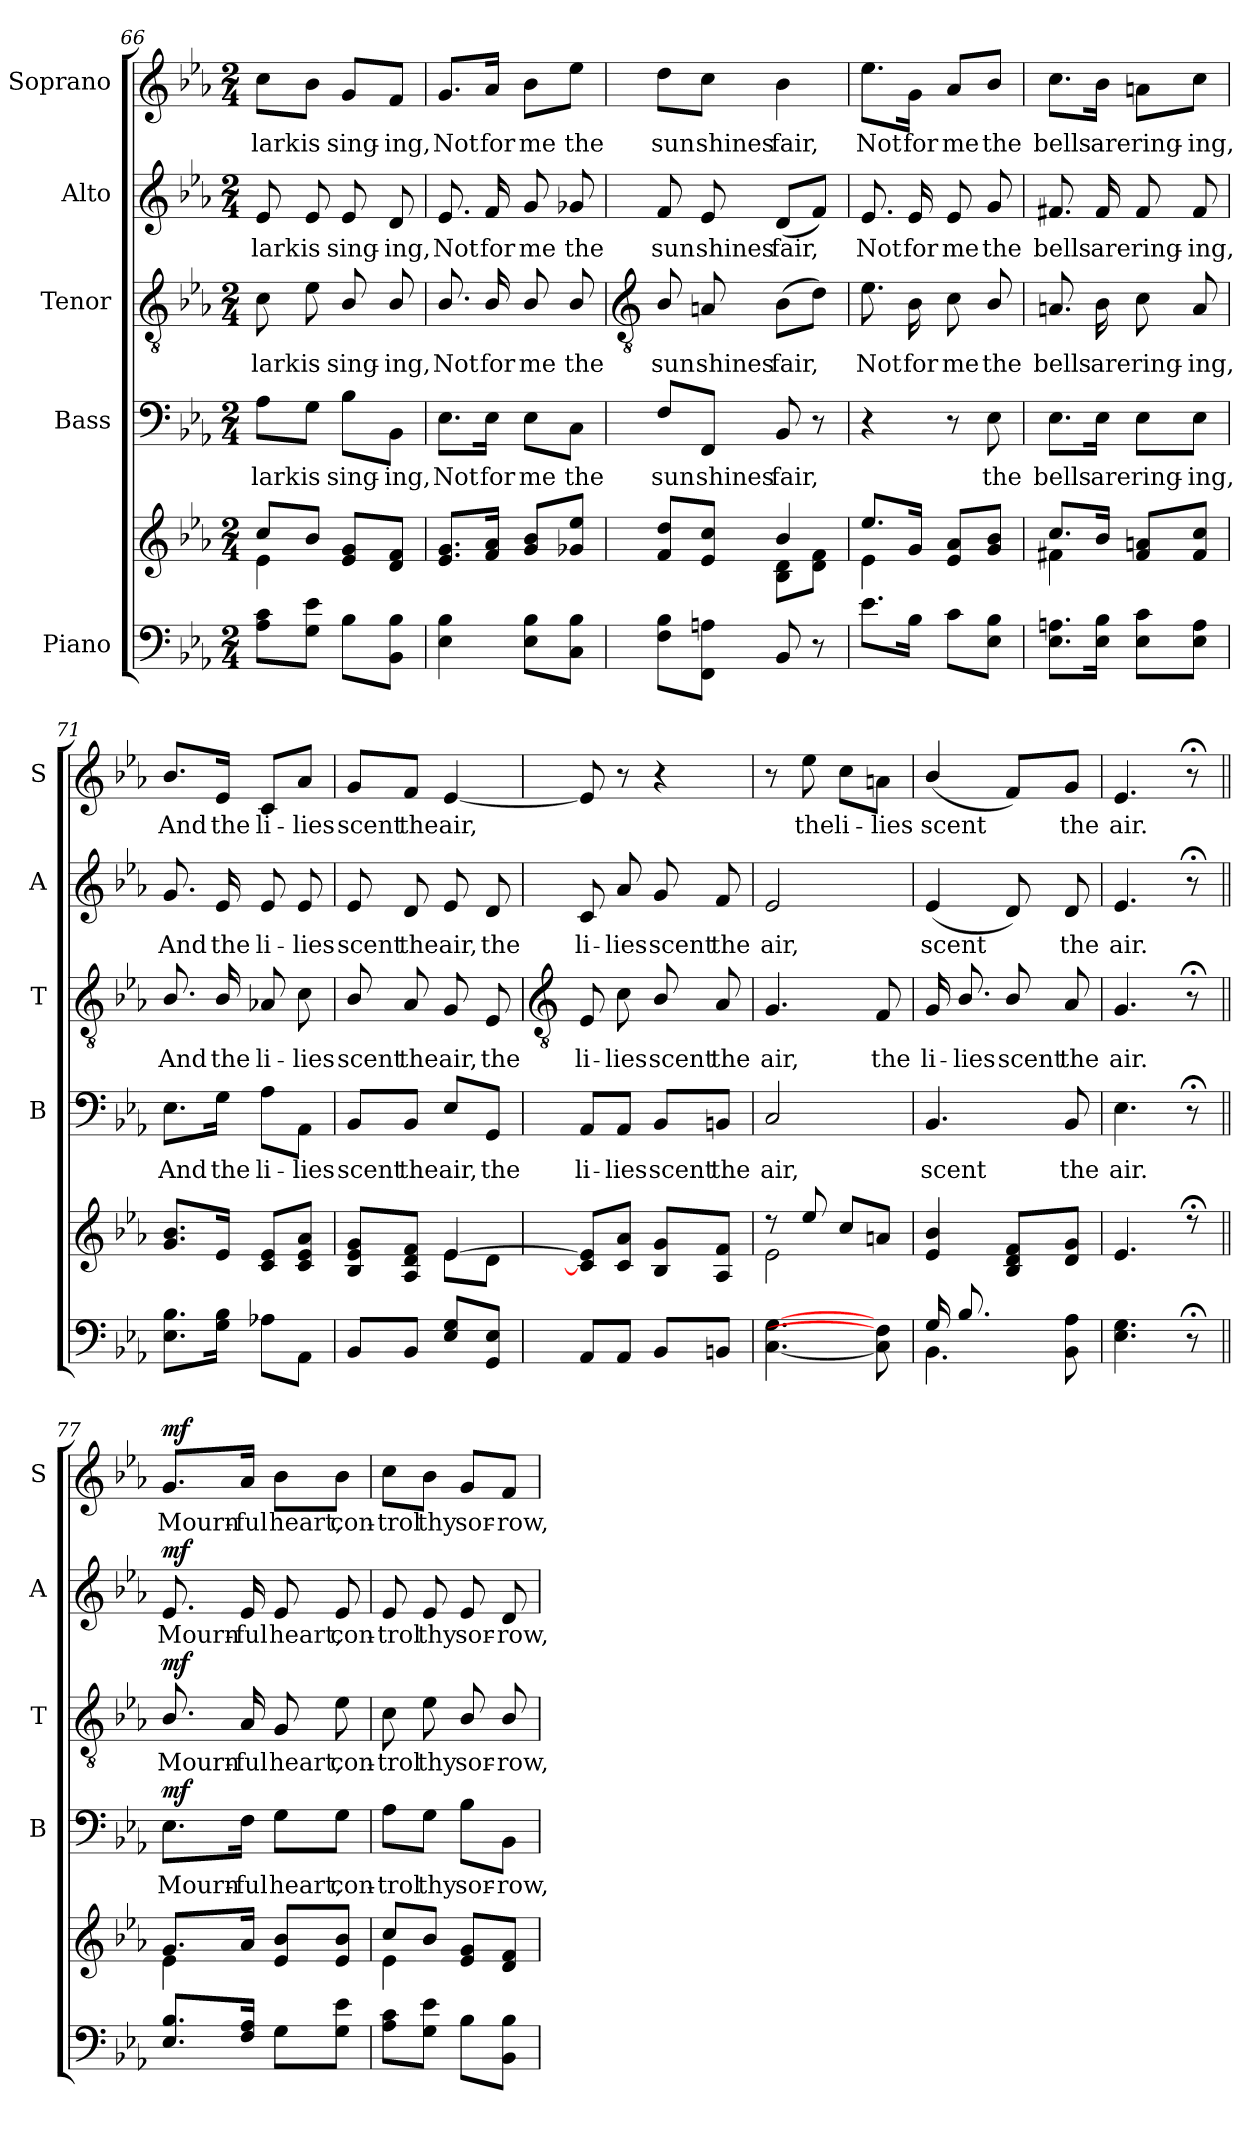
**kern	**kern	**dynam	**kern	**text	**dynam	**kern	**text	**dynam	**kern	**text	**dynam	**kern	**text	**dynam
*part5	*part5	*part5	*part4	*part4	*part4	*part3	*part3	*part3	*part2	*part2	*part2	*part1	*part1	*part1
*staff6	*staff5	*staff5/6	*staff4	*staff4	*staff4	*staff3	*staff3	*staff3	*staff2	*staff2	*staff2	*staff1	*staff1	*staff1
*I"Piano	*	*	*I"Bass	*	*	*I"Tenor	*	*	*I"Alto	*	*	*I"Soprano	*	*
*	*	*	*I'B	*	*	*I'T	*	*	*I'A	*	*	*I'S	*	*
*clefF4	*clefG2	*	*clefF4	*	*	*clefGv2	*	*	*clefG2	*	*	*clefG2	*	*
*k[b-e-a-]	*k[b-e-a-]	*	*k[b-e-a-]	*	*	*k[b-e-a-]	*	*	*k[b-e-a-]	*	*	*k[b-e-a-]	*	*
*E-:	*E-:	*	*E-:	*	*	*E-:	*	*	*E-:	*	*	*E-:	*	*
*M2/4	*M2/4	*	*M2/4	*	*	*M2/4	*	*	*M2/4	*	*	*M2/4	*	*
=66	=66	=66	=66	=66	=66	=66	=66	=66	=66	=66	=66	=66	=66	=66
*	*^	*	*	*	*	*	*	*	*	*	*	*	*	*
!	!	!	!	!	!LO:LY:b	!	!	!LO:LY:b	!	!	!LO:LY:b	!	!	!LO:LY:b	!
8A- 8cL	8cc/L	4e-\	.	8A-\L	lark	.	8c	lark	.	8e-	lark	.	8cc\L	lark	.
!	!	!	!	!	!LO:LY:b	!	!	!LO:LY:b	!	!	!LO:LY:b	!	!	!LO:LY:b	!
8G 8e-J	8b-/J	.	.	8G\J	is	.	8e-	is	.	8e-	is	.	8b-\J	is	.
!	!	!	!	!	!LO:LY:b	!	!	!LO:LY:b	!	!	!LO:LY:b	!	!	!LO:LY:b	!
8B-L	8e- 8gL	4ryy	.	8B-\L	sing-	.	8B-/	sing-	.	8e-	sing-	.	8g/L	sing-	.
!	!	!	!	!	!LO:LY:b	!	!	!LO:LY:b	!	!	!LO:LY:b	!	!	!LO:LY:b	!
8BB- 8B-J	8d 8fJ	.	.	8BB-\J	-ing,	.	8B-/	-ing,	.	8d	-ing,	.	8f/J	-ing,	.
=67	=67	=67	=67	=67	=67	=67	=67	=67	=67	=67	=67	=67	=67	=67	=67
!	!	!	!	!	!LO:LY:b	!	!	!LO:LY:b	!	!	!LO:LY:b	!	!	!LO:LY:b	!
4E- 4B-	8.e- 8.gL	2ryy	.	8.E-\L	Not	.	8.B-/	Not	.	8.e-	Not	.	8.g/L	Not	.
!	!	!	!	!	!LO:LY:b	!	!	!LO:LY:b	!	!	!LO:LY:b	!	!	!LO:LY:b	!
.	16f 16a-J	.	.	16E-\Jk	for	.	16B-/	for	.	16f	for	.	16a-/Jk	for	.
!	!	!	!	!	!LO:LY:b	!	!	!LO:LY:b	!	!	!LO:LY:b	!	!	!LO:LY:b	!
8E- 8B-L	8g 8b-L	.	.	8E-\L	me	.	8B-/	me	.	8g	me	.	8b-\L	me	.
!	!	!	!	!	!LO:LY:b	!	!	!LO:LY:b	!	!	!LO:LY:b	!	!	!LO:LY:b	!
8C 8B-J	8g-X 8ee-J	.	.	8C\J	the	.	8B-/	the	.	8g-X	the	.	8ee-\J	the	.
!!LO:LB:g=z
=68	=68	=68	=68	=68	=68	=68	=68	=68	=68	=68	=68	=68	=68	=68	=68
*	*	*	*	*	*	*	*clefGv2	*	*	*	*	*	*	*	*
!	!	!	!	!	!LO:LY:b	!	!	!LO:LY:b	!	!	!LO:LY:b	!	!	!LO:LY:b	!
8F 8B-L	8f/ 8dd/L	4ryy	.	8F/L	sun	.	8B-/	sun	.	8f	sun	.	8dd\L	sun	.
!	!	!	!	!	!LO:LY:b	!	!	!LO:LY:b	!	!	!LO:LY:b	!	!	!LO:LY:b	!
8FF 8AnJ	8e-/ 8cc/J	.	.	8FF/J	shines	.	8An	shines	.	8e-	shines	.	8cc\J	shines	.
!	!	!	!	!	!LO:LY:b	!	!	!LO:LY:b	!	!	!LO:LY:b	!	!	!LO:LY:b	!
8BB-	4b-/	8B-\ 8d\L	.	8BB-	fair,	.	(>8B-L	fair,	.	(<8dL	fair,	.	4b-	fair,	.
8r	.	8d\ 8f\J	.	8r	.	.	8dJ)	.	.	8fJ)	.	.	.	.	.
=69	=69	=69	=69	=69	=69	=69	=69	=69	=69	=69	=69	=69	=69	=69	=69
!	!	!	!	!	!	!	!	!LO:LY:b	!	!	!LO:LY:b	!	!	!LO:LY:b	!
8.e-L	8.ee-/L	4e-\	.	4r	.	.	8.e-	Not	.	8.e-	Not	.	8.ee-\L	Not	.
!	!	!	!	!	!	!	!	!LO:LY:b	!	!	!LO:LY:b	!	!	!LO:LY:b	!
16B-J	16g/J	.	.	.	.	.	16B-	for	.	16e-	for	.	16g\Jk	for	.
!	!	!	!	!	!	!	!	!LO:LY:b	!	!	!LO:LY:b	!	!	!LO:LY:b	!
8cL	8e-/ 8a-/L	4ryy	.	8r	.	.	8c	me	.	8e-	me	.	8a-/L	me	.
!	!	!	!	!	!LO:LY:b	!	!	!LO:LY:b	!	!	!LO:LY:b	!	!	!LO:LY:b	!
8E- 8B-J	8g/ 8b-/J	.	.	8E-	the	.	8B-/	the	.	8g	the	.	8b-/J	the	.
=70	=70	=70	=70	=70	=70	=70	=70	=70	=70	=70	=70	=70	=70	=70	=70
!	!	!	!	!	!LO:LY:b	!	!	!LO:LY:b	!	!	!LO:LY:b	!	!	!LO:LY:b	!
8.E- 8.AnL	8.cc/L	4f#X\	.	8.E-\L	bells	.	8.An	bells	.	8.f#X	bells	.	8.cc\L	bells	.
!	!	!	!	!	!LO:LY:b	!	!	!LO:LY:b	!	!	!LO:LY:b	!	!	!LO:LY:b	!
16E- 16B-J	16b-/J	.	.	16E-\Jk	are	.	16B-	are	.	16f#	are	.	16b-\Jk	are	.
!	!	!	!	!	!LO:LY:b	!	!	!LO:LY:b	!	!	!LO:LY:b	!	!	!LO:LY:b	!
8E- 8cL	8f#/ 8an/L	4ryy	.	8E-\L	ring-	.	8c	ring-	.	8f#	ring-	.	8an\L	ring-	.
!	!	!	!	!	!LO:LY:b	!	!	!LO:LY:b	!	!	!LO:LY:b	!	!	!LO:LY:b	!
8E- 8AJ	8f#/ 8cc/J	.	.	8E-\J	-ing,	.	8A	-ing,	.	8f#	-ing,	.	8cc\J	-ing,	.
=71	=71	=71	=71	=71	=71	=71	=71	=71	=71	=71	=71	=71	=71	=71	=71
!	!	!LO:N:vis=1	!	!	!LO:LY:b	!	!	!LO:LY:b	!	!	!LO:LY:b	!	!	!LO:LY:b	!
8.E- 8.B-L	8.g/ 8.b-/L	2ryy	.	8.E-\L	And	.	8.B-/	And	.	8.g	And	.	8.b-/L	And	.
!	!	!	!	!	!LO:LY:b	!	!	!LO:LY:b	!	!	!LO:LY:b	!	!	!LO:LY:b	!
16G 16B-J	16e-/J	.	.	16G\Jk	the	.	16B-/	the	.	16e-	the	.	16e-/Jk	the	.
!	!	!	!	!	!LO:LY:b	!	!	!LO:LY:b	!	!	!LO:LY:b	!	!	!LO:LY:b	!
8A-XL	8c/ 8e-/L	.	.	8A-\L	li-	.	8A-X	li-	.	8e-	li-	.	8c/L	li-	.
!	!	!	!	!	!LO:LY:b	!	!	!LO:LY:b	!	!	!LO:LY:b	!	!	!LO:LY:b	!
8AA-J	8c/ 8e-/ 8a-/J	.	.	8AA-\J	-lies	.	8c	-lies	.	8e-	-lies	.	8a-/J	-lies	.
=72	=72	=72	=72	=72	=72	=72	=72	=72	=72	=72	=72	=72	=72	=72	=72
!	!	!	!	!	!LO:LY:b	!	!	!LO:LY:b	!	!	!LO:LY:b	!	!	!LO:LY:b	!
8BB-L	8B-/ 8e-/ 8g/L	4ryy	.	8BB-/L	scent	.	8B-/	scent	.	8e-	scent	.	8g/L	scent	.
!	!	!	!	!	!LO:LY:b	!	!	!LO:LY:b	!	!	!LO:LY:b	!	!	!LO:LY:b	!
8BB-J	8A-/ 8d/ 8f/J	.	.	8BB-/J	the	.	8A-	the	.	8d	the	.	8f/J	the	.
!	!	!	!	!	!LO:LY:b	!	!	!LO:LY:b	!	!	!LO:LY:b	!	!	!LO:LY:b	!
8E- 8GL	[4e-/	8e-\L	.	8E-/L	air,	.	8G	air,	.	8e-	air,	.	[4e-	air,	.
!	!	!	!	!	!LO:LY:b	!	!	!LO:LY:b	!	!	!LO:LY:b	!	!	!	!
8GG 8E-J	.	8d\J	.	8GG/J	the	.	8E-	the	.	8d	the	.	.	.	.
!!LO:LB:g=z
=73	=73	=73	=73	=73	=73	=73	=73	=73	=73	=73	=73	=73	=73	=73	=73
*	*	*	*	*	*	*	*clefGv2	*	*	*	*	*	*	*	*
!	!	!LO:N:vis=1	!	!	!LO:LY:b	!	!	!LO:LY:b	!	!	!LO:LY:b	!	!	!	!
8AA-L	8c/] 8e-/]L	2ryy	.	8AA-/L	li-	.	8E-	li-	.	8c	li-	.	8e-]	.	.
!	!	!	!	!	!LO:LY:b	!	!	!LO:LY:b	!	!	!LO:LY:b	!	!	!	!
8AA-J	8c/ 8a-/J	.	.	8AA-/J	-lies	.	8c	-lies	.	8a-	-lies	.	8r	.	.
!	!	!	!	!	!LO:LY:b	!	!	!LO:LY:b	!	!	!LO:LY:b	!	!	!	!
8BB-L	8B-/ 8g/L	.	.	8BB-/L	scent	.	8B-/	scent	.	8g	scent	.	4r	.	.
!	!	!	!	!	!LO:LY:b	!	!	!LO:LY:b	!	!	!LO:LY:b	!	!	!	!
8BBnJ	8A-/ 8f/J	.	.	8BBn/J	the	.	8A-	the	.	8f	the	.	.	.	.
=74	=74	=74	=74	=74	=74	=74	=74	=74	=74	=74	=74	=74	=74	=74	=74
!	!	!	!	!	!LO:LY:b	!	!	!LO:LY:b	!	!	!LO:LY:b	!	!	!	!
[4.C [4.G	8r	2e-\	.	2C	air,	.	4.G	air,	.	2e-	air,	.	8r	.	.
!	!	!	!	!	!	!	!	!	!	!	!	!	!	!LO:LY:b	!
.	8ee-/	.	.	.	.	.	.	.	.	.	.	.	8ee-	the	.
!	!	!	!	!	!	!	!	!	!	!	!	!	!	!LO:LY:b	!
.	8cc/L	.	.	.	.	.	.	.	.	.	.	.	8cc\L	li-	.
!	!	!	!	!	!	!	!	!LO:LY:b	!	!	!	!	!	!LO:LY:b	!
8C] 8F]	8an/J	.	.	.	.	.	8F	the	.	.	.	.	8an\J	-lies	.
=75	=75	=75	=75	=75	=75	=75	=75	=75	=75	=75	=75	=75	=75	=75	=75
*^	*	*	*	*	*	*	*	*	*	*	*	*	*	*	*
!	!	!	!	!	!	!LO:LY:b	!	!	!LO:LY:b	!	!	!LO:LY:b	!	!	!LO:LY:b	!
16G/LL	4.BB-\	4e-/ 4b-/	4ryy	.	4.BB-	scent	.	16G	li-	.	(<4e-	scent	.	(<4b-/	scent	.
!	!	!	!	!	!	!	!	!	!LO:LY:b	!	!	!	!	!	!	!
8.B-/J	.	.	.	.	.	.	.	8.B-/	-lies	.	.	.	.	.	.	.
!	!	!	!	!	!	!	!	!	!LO:LY:b	!	!	!	!	!	!	!
4ryy	.	8B-/ 8d/ 8f/L	4ryy	.	.	.	.	8B-/	scent	.	8d)	.	.	8f/L)	.	.
!	!	!	!	!	!	!LO:LY:b	!	!	!LO:LY:b	!	!	!LO:LY:b	!	!	!LO:LY:b	!
.	8BB- 8A-	8d/ 8g/J	.	.	8BB-	the	.	8A-	the	.	8d	the	.	8g/J	the	.
=76	=76	=76	=76	=76	=76	=76	=76	=76	=76	=76	=76	=76	=76	=76	=76	=76
!	!	!	!	!	!	!LO:LY:b	!	!	!LO:LY:b	!	!	!LO:LY:b	!	!	!LO:LY:b	!
*v	*v	*	*	*	*	*	*	*	*	*	*	*	*	*	*	*
4.E- 4.G	4.e-/	2ryy	.	4.E-	air.	.	4.G	air.	.	4.e-	air.	.	4.e-	air.	.
8r;<	8r;<	.	.	8r;<	.	.	8r;<	.	.	8r;<	.	.	8r;<	.	.
=77||	=77||	=77||	=77||	=77||	=77||	=77||	=77||	=77||	=77||	=77||	=77||	=77||	=77||	=77||	=77||
!	!	!	!LO:DY:b=2	!	!LO:LY:b	!	!	!LO:LY:b	!	!	!LO:LY:b	!	!	!LO:LY:b	!
!	!	!	!LO:DY:n=1:b	!	!	!	!	!	!	!	!	!	!	!	!
!	!	!	!LO:DY:n=2:b	!	!	!LO:DY:b	!	!	!LO:DY:b	!	!	!LO:DY:b	!	!	!LO:DY:b
8.E-\ 8.B-\L	8.g/L	4e-\	mf mf mf	8.E-\L	Mourn-	mf	8.B-/	Mourn-	mf	8.e-	Mourn-	mf	8.g/L	Mourn-	mf
!	!	!	!	!	!LO:LY:b	!	!	!LO:LY:b	!	!	!LO:LY:b	!	!	!LO:LY:b	!
16F/ 16A-/J	16a-/J	.	.	16F\Jk	-ful	.	16A-	-ful	.	16e-	-ful	.	16a-/Jk	-ful	.
!	!	!	!	!	!LO:LY:b	!	!	!LO:LY:b	!	!	!LO:LY:b	!	!	!LO:LY:b	!
8GL	8e-/ 8b-/L	4ryy	.	8G\L	heart,	.	8G	heart,	.	8e-	heart,	.	8b-\L	heart,	.
!	!	!	!	!	!LO:LY:b	!	!	!LO:LY:b	!	!	!LO:LY:b	!	!	!LO:LY:b	!
8G 8e-J	8e-/ 8b-/J	.	.	8G\J	con-	.	8e-	con-	.	8e-	con-	.	8b-\J	con-	.
=78	=78	=78	=78	=78	=78	=78	=78	=78	=78	=78	=78	=78	=78	=78	=78
!	!	!	!	!	!LO:LY:b	!	!	!LO:LY:b	!	!	!LO:LY:b	!	!	!LO:LY:b	!
8A- 8cL	8cc/L	4e-\	.	8A-\L	-trol	.	8c	-trol	.	8e-	-trol	.	8cc\L	-trol	.
!	!	!	!	!	!LO:LY:b	!	!	!LO:LY:b	!	!	!LO:LY:b	!	!	!LO:LY:b	!
8G 8e-J	8b-/J	.	.	8G\J	thy	.	8e-	thy	.	8e-	thy	.	8b-\J	thy	.
!	!	!	!	!	!LO:LY:b	!	!	!LO:LY:b	!	!	!LO:LY:b	!	!	!LO:LY:b	!
8B-L	8e-/ 8g/L	4ryy	.	8B-\L	sor-	.	8B-/	sor-	.	8e-	sor-	.	8g/L	sor-	.
!	!	!	!	!	!LO:LY:b	!	!	!LO:LY:b	!	!	!LO:LY:b	!	!	!LO:LY:b	!
8BB- 8B-J	8d/ 8f/J	.	.	8BB-\J	-row,	.	8B-/	-row,	.	8d	-row,	.	8f/J	-row,	.
*	*v	*v	*	*	*	*	*	*	*	*	*	*	*	*	*
=	=	=	=	=	=	=	=	=	=	=	=	=	=	=
*-	*-	*-	*-	*-	*-	*-	*-	*-	*-	*-	*-	*-	*-	*-
